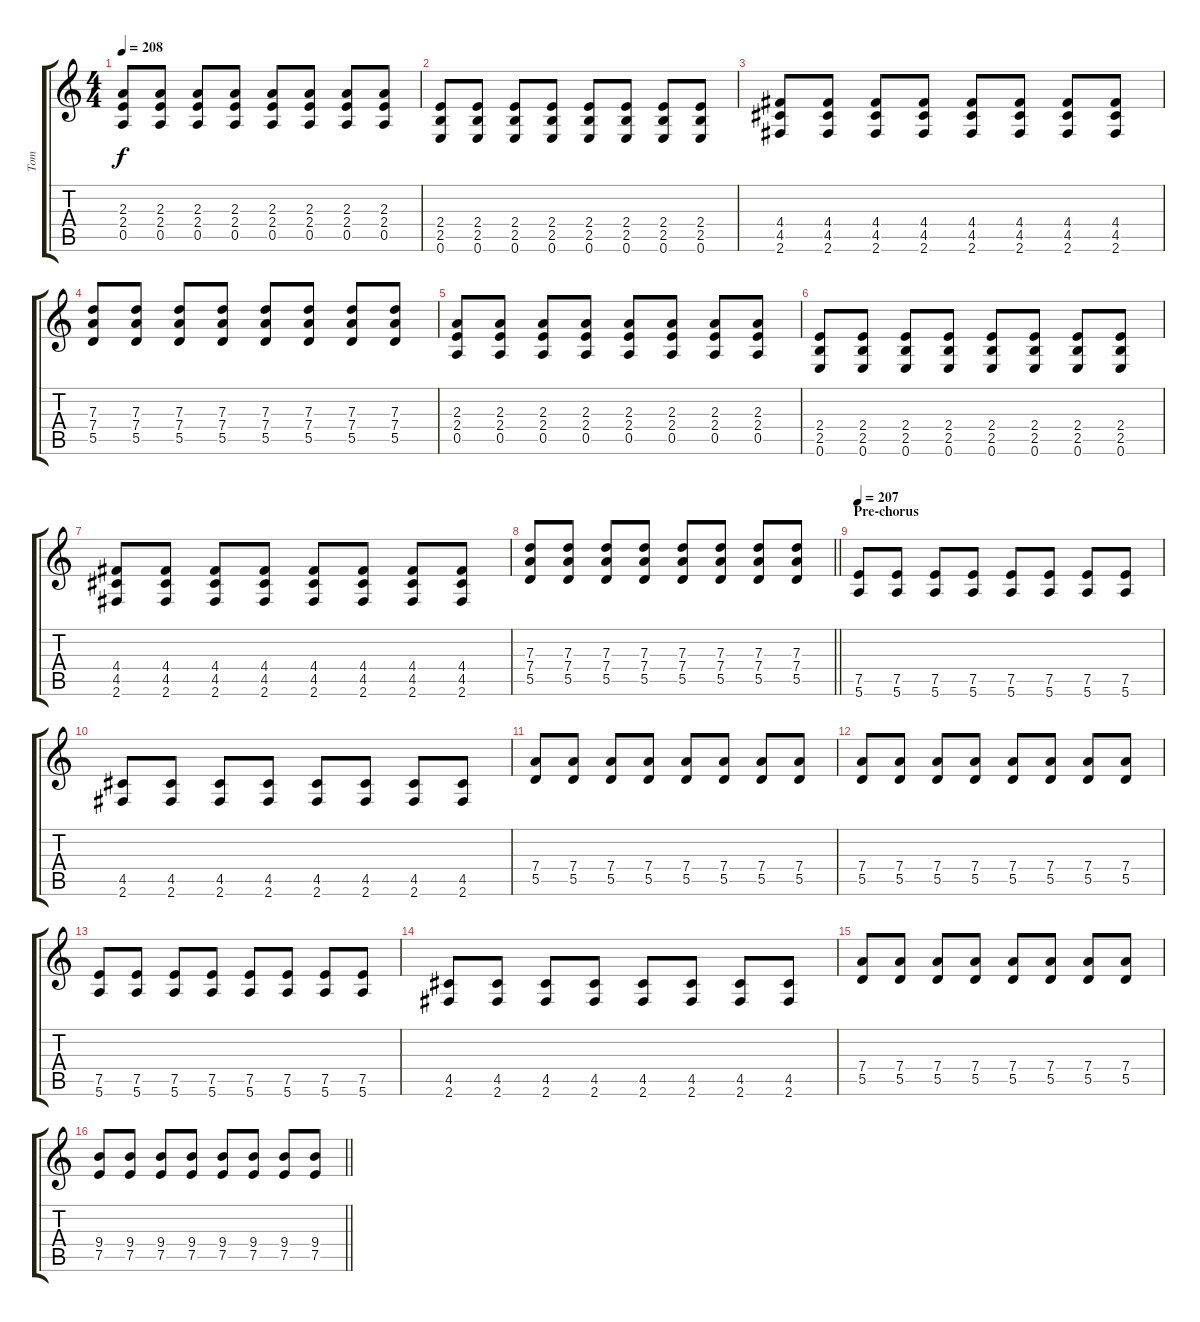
\track ("Tom" "Tom") {instrument distortionguitar}
\staff {score tabs}
\tuning (E4 B3 G3 D3 A2 E2) {hide}
\ts (4 4)
\tempo 208
\clef g2
\ks c
(2.3 2.4 0.5).8{dy f} (2.3 2.4 0.5).8 (2.3 2.4 0.5).8 (2.3 2.4 0.5).8 (2.3 2.4 0.5).8 (2.3 2.4 0.5).8 (2.3 2.4 0.5).8 (2.3 2.4 0.5).8 |
(2.4 2.5 0.6).8 (2.4 2.5 0.6).8 (2.4 2.5 0.6).8 (2.4 2.5 0.6).8 (2.4 2.5 0.6).8 (2.4 2.5 0.6).8 (2.4 2.5 0.6).8 (2.4 2.5 0.6).8 |
(4.4 4.5 2.6).8 (4.4 4.5 2.6).8 (4.4 4.5 2.6).8 (4.4 4.5 2.6).8 (4.4 4.5 2.6).8 (4.4 4.5 2.6).8 (4.4 4.5 2.6).8 (4.4 4.5 2.6).8 |
(7.3 7.4 5.5).8 (7.3 7.4 5.5).8 (7.3 7.4 5.5).8 (7.3 7.4 5.5).8 (7.3 7.4 5.5).8 (7.3 7.4 5.5).8 (7.3 7.4 5.5).8 (7.3 7.4 5.5).8 |
(2.3 2.4 0.5).8 (2.3 2.4 0.5).8 (2.3 2.4 0.5).8 (2.3 2.4 0.5).8 (2.3 2.4 0.5).8 (2.3 2.4 0.5).8 (2.3 2.4 0.5).8 (2.3 2.4 0.5).8 |
(2.4 2.5 0.6).8 (2.4 2.5 0.6).8 (2.4 2.5 0.6).8 (2.4 2.5 0.6).8 (2.4 2.5 0.6).8 (2.4 2.5 0.6).8 (2.4 2.5 0.6).8 (2.4 2.5 0.6).8 |
(4.4 4.5 2.6).8 (4.4 4.5 2.6).8 (4.4 4.5 2.6).8 (4.4 4.5 2.6).8 (4.4 4.5 2.6).8 (4.4 4.5 2.6).8 (4.4 4.5 2.6).8 (4.4 4.5 2.6).8 |
\barLineRight lightlight
(7.3 7.4 5.5).8 (7.3 7.4 5.5).8 (7.3 7.4 5.5).8 (7.3 7.4 5.5).8 (7.3 7.4 5.5).8 (7.3 7.4 5.5).8 (7.3 7.4 5.5).8 (7.3 7.4 5.5).8 |
\section ("" "Pre-chorus")
\tempo 207
(7.5 5.6).8 (7.5 5.6).8 (7.5 5.6).8 (7.5 5.6).8 (7.5 5.6).8 (7.5 5.6).8 (7.5 5.6).8 (7.5 5.6).8 |
(4.5 2.6).8 (4.5 2.6).8 (4.5 2.6).8 (4.5 2.6).8 (4.5 2.6).8 (4.5 2.6).8 (4.5 2.6).8 (4.5 2.6).8 |
(7.4 5.5).8 (7.4 5.5).8 (7.4 5.5).8 (7.4 5.5).8 (7.4 5.5).8 (7.4 5.5).8 (7.4 5.5).8 (7.4 5.5).8 |
(7.4 5.5).8 (7.4 5.5).8 (7.4 5.5).8 (7.4 5.5).8 (7.4 5.5).8 (7.4 5.5).8 (7.4 5.5).8 (7.4 5.5).8 |
(7.5 5.6).8 (7.5 5.6).8 (7.5 5.6).8 (7.5 5.6).8 (7.5 5.6).8 (7.5 5.6).8 (7.5 5.6).8 (7.5 5.6).8 |
(4.5 2.6).8 (4.5 2.6).8 (4.5 2.6).8 (4.5 2.6).8 (4.5 2.6).8 (4.5 2.6).8 (4.5 2.6).8 (4.5 2.6).8 |
(7.4 5.5).8 (7.4 5.5).8 (7.4 5.5).8 (7.4 5.5).8 (7.4 5.5).8 (7.4 5.5).8 (7.4 5.5).8 (7.4 5.5).8 |
\barLineRight lightlight
(9.4 7.5).8 (9.4 7.5).8 (9.4 7.5).8 (9.4 7.5).8 (9.4 7.5).8 (9.4 7.5).8 (9.4 7.5).8 (9.4 7.5).8
